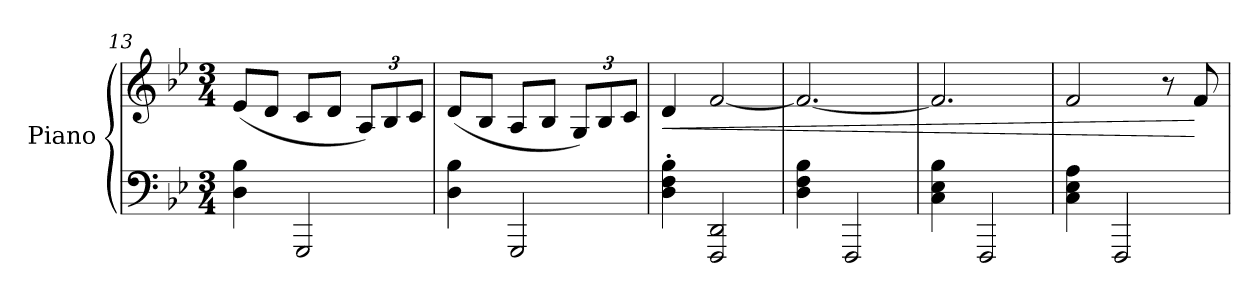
**kern	**kern	**dynam
*part1	*part1	*part1
*staff2	*staff1	*staff1/2
*I"Piano	*	*
*I'Piano	*	*
*clefF4	*clefG2	*
*k[b-e-]	*k[b-e-]	*
*M3/4	*M3/4	*
=13	=13	=13
4D\ 4B-\	(>8e-/L	.
.	8d/J	.
2GGG/	8c/L	.
.	8d/J	.
.	12A/L)	.
.	12B-/	.
.	12c/J	.
=14	=14	=14
4D\ 4B-\	(>8d/L	.
.	8B-/J	.
2GGG/	8A/L	.
.	8B-/J	.
.	12G/L)	.
.	12B-/	.
.	12c/J	.
=15	=15	=15
!	!	!LO:HP:b
4D\'> 4F\'> 4B-\'>	4d/	<
2FFF/ 2DD/	[<2f/	.
=16	=16	=16
4D\ 4F\ 4B-\	2.f/_<	.
2FFF/	.	.
!!LO:LB:g=z
=17	=17	=17
4C\ 4E-\ 4B-\	2.f/]	.
2FFF/	.	.
=18	=18	=18
4C\ 4E-\ 4A\	2f/	.
2FFF/	.	.
.	8r	.
.	8f/	[
=	=	=
*-	*-	*-
